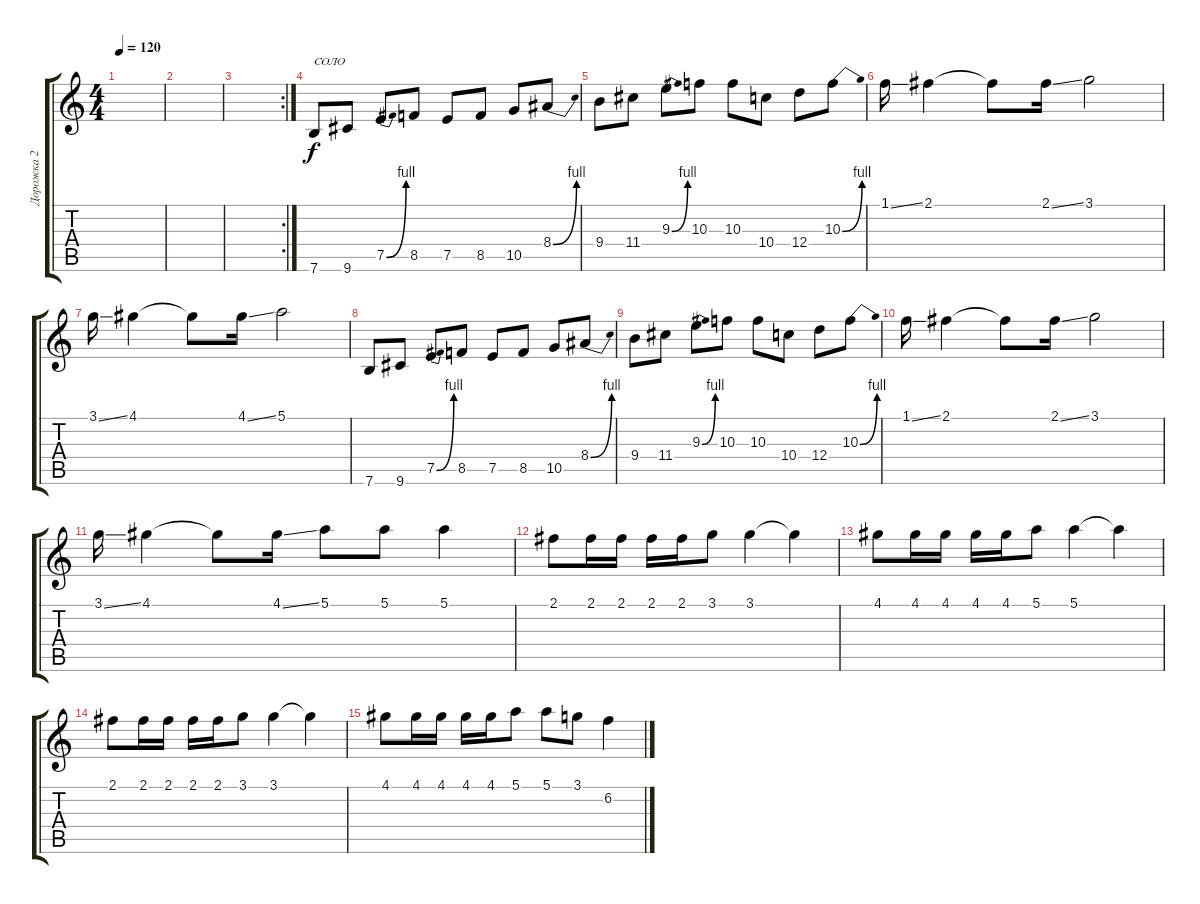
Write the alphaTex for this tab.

\track ("Дорожка 2" "Дорожка 2") {instrument distortionguitar}
\staff {score tabs}
\tuning (E4 B3 G3 D3 A2 E2) {hide}
\ts (4 4)
\tempo 120
\clef g2
\ks c
|
|
\rc 2
|
7.6.8{txt "СОЛО"} 9.6.8 7.5{be (bend 0 0 60 4)}.8 8.5.8 7.5.8 8.5.8 10.5.8 8.4{be (bend 0 0 60 4)}.8 |
9.4.8 11.4.8 9.3{be (bend 0 0 60 4)}.8 10.3.8 10.3.8 10.4.8 12.4.8 10.3{be (bend 0 0 60 4)}.8 |
1.1{ss}.16 2.1.4 2.1{t}.8 2.1{ss}.16 3.1.2 |
3.1{ss}.16 4.1.4 4.1{t}.8 4.1{ss}.16 5.1.2 |
7.6.8 9.6.8 7.5{be (bend 0 0 60 4)}.8 8.5.8 7.5.8 8.5.8 10.5.8 8.4{be (bend 0 0 60 4)}.8 |
9.4.8 11.4.8 9.3{be (bend 0 0 60 4)}.8 10.3.8 10.3.8 10.4.8 12.4.8 10.3{be (bend 0 0 60 4)}.8 |
1.1{ss}.16 2.1.4 2.1{t}.8 2.1{ss}.16 3.1.2 |
3.1{ss}.16 4.1.4 4.1{t}.8 4.1{ss}.16 5.1.8 5.1.8 5.1.4 |
2.1.8 2.1.16 2.1.16 2.1.16 2.1.16 3.1.8 3.1.4 3.1{t}.4 |
4.1.8 4.1.16 4.1.16 4.1.16 4.1.16 5.1.8 5.1.4 5.1{t}.4 |
2.1.8 2.1.16 2.1.16 2.1.16 2.1.16 3.1.8 3.1.4 3.1{t}.4 |
4.1.8 4.1.16 4.1.16 4.1.16 4.1.16 5.1.8 5.1.8 3.1.8 6.2.4
